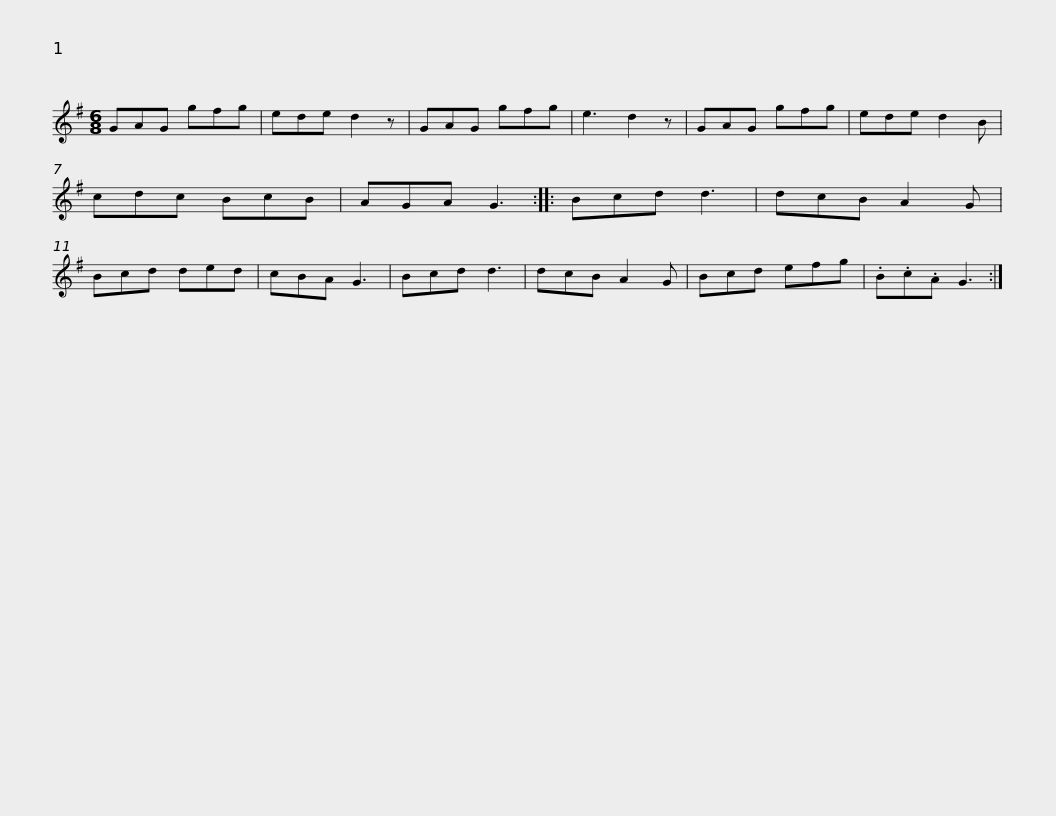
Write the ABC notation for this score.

X:1
L:1/8
M:6/8
I:linebreak $
K:G
V:1 treble
V:1
 GAG gfg | ede d2 z | GAG gfg | e3 d2 z | GAG gfg | %5
 ede d2 B | cdc BcB | AGA G3 ::$ Bcd d3 | dcB A2 G | %10
 Bcd ded | cBA G3 | Bcd d3 | dcB A2 G | Bcd efg | %15
 .B.c.A G3 :| %16
